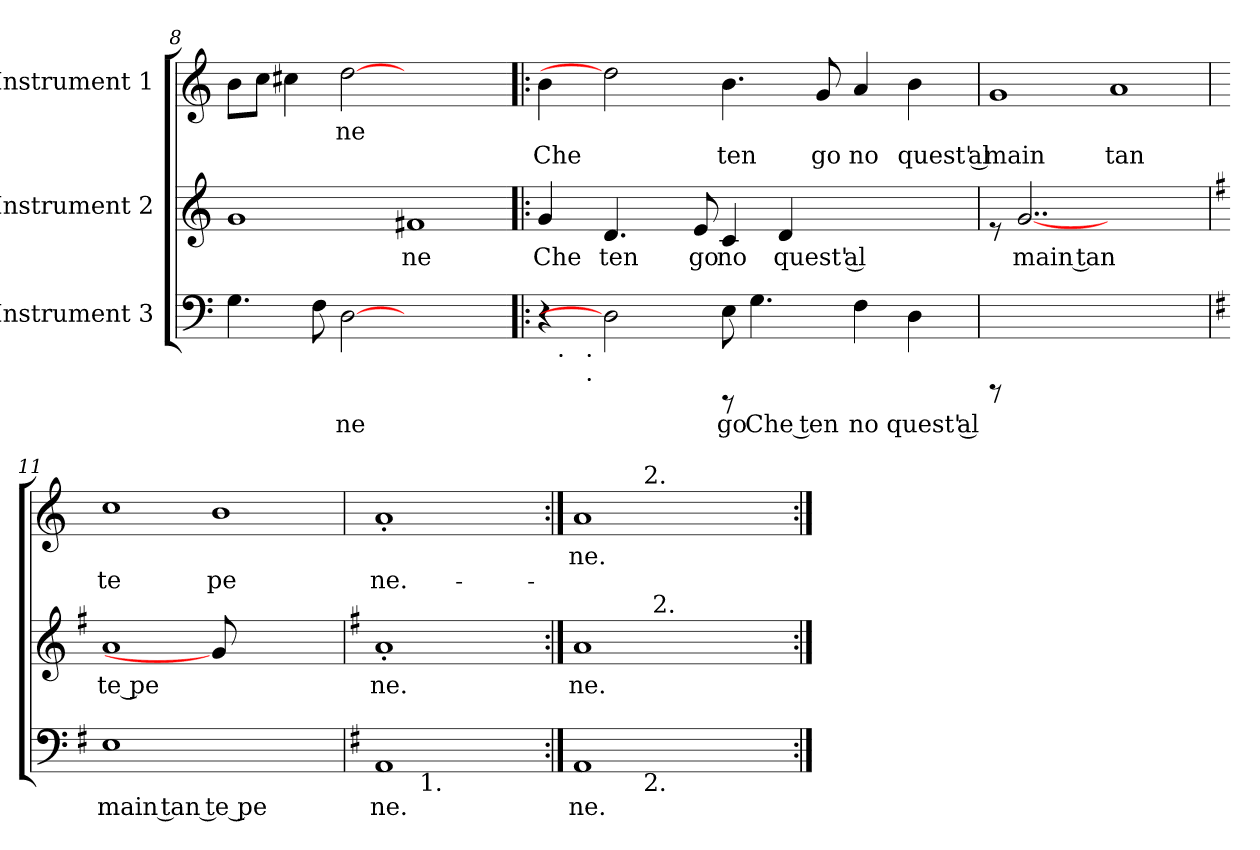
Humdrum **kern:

**kern	**text	**kern	**text	**kern	**text	**text
*part3	*part3	*part2	*part2	*part1	*part1	*part1
*staff3	*staff3	*staff2	*staff2	*staff1	*staff1	*staff1
*I"Instrument 3	*	*I"Instrument 2	*	*I"Instrument 1	*	*
*clefF4	*	*clefG2	*	*clefG2	*	*
*	*	*k[]	*	*	*	*
*	*	*C:	*	*	*	*
=8	=8	=8	=8	=8	=8	=8
4.G\	.	1g	.	8b\L	.	.
.	.	.	.	8cc\J	.	.
.	.	.	.	4cc#X\	.	.
8F\	.	.	.	.	.	.
!	!LO:LY:b:cj	!	!	!	!LO:LY:b:cj	!
[2D	ne	.	.	[2dd	ne	.
!	!	!	!LO:LY:b:cj	!	!	!
1ryy	.	1f#X	ne	1ryy	.	.
!!LO:LB:g=z
=9!|:	=9!|:	=9!|:	=9!|:	=9!|:	=9!|:	=9!|:
*^	*	*	*	*	*	*
!	!	!	!	!LO:LY:b:cj	!	!	!LO:LY:b:cj
*^	*^	*	*	*	*^	*	*
4r	2.ryy	16ryy	8.ryy	.	4g/	Che	4b\	4ryy	.	Che
!	!	!LO:TX:b:t=.	!	!	!	!	!	!	!	!
.	.	1ryy	.	.	.	.	.	.	.	.
!	!	!	!LO:TX:b:t=.	!	!	!	!	!	!	!
!	!	!	!LO:TX:b:t=.	!	!	!	!	!	!	!
.	.	.	1ryy	.	.	.	.	.	.	.
!	!	!	!	!	!	!LO:LY:b:cj	!	!	!	!
2D]	.	.	.	.	4.d/	ten	2dd]	8ryy	.	.
.	.	.	.	.	.	.	.	16ryy	.	.
.	.	.	.	.	.	.	.	64ryy	.	.
.	.	.	.	.	.	.	.	1ryy	.	.
!	!	!	!	!	!	!LO:LY:b:cj	!	!	!	!
.	.	.	.	.	8e/	go	.	.	.	.
!	!	!	!	!LO:LY:b:cj	!	!LO:LY:b:cj	!	!	!	!LO:LY:b:cj
8rAAAA	8E\	.	.	go	4c/	no	4.b\	.	.	ten
!	!	!	!	!LO:LY:b:rj	!	!	!	!	!	!
4.G\	2..ryy	.	.	Che ten	.	.	.	.	.	.
!	!	!	!	!	!	!LO:LY:b:cj	!	!	!	!
.	.	.	.	.	4d/	quest' al	.	.	.	.
.	.	2ryy	.	.	.	.	.	.	.	.
!	!	!	!	!	!	!	!	!	!	!LO:LY:b:cj
.	.	.	.	.	.	.	8g/	.	.	go
.	.	.	2ryy	.	.	.	.	.	.	.
!	!	!	!	!LO:LY:b:cj	!	!	!	!	!	!LO:LY:b:cj
4F\	.	.	.	no	2ryy	.	4a/	.	.	no
.	.	.	.	.	.	.	.	4ryy	.	.
!	!	!	!	!LO:LY:b:cj	!	!	!	!	!	!LO:LY:b:cj
4D\	.	.	.	quest' al	.	.	4b\	.	.	quest' al
.	.	8.ryy	.	.	.	.	.	.	.	.
.	.	.	16ryy	.	.	.	.	.	.	.
.	.	.	.	.	.	.	.	32.ryy	.	.
=10	=10	=10	=10	=10	=10	=10	=10	=10	=10	=10
!	!	!	!	!	!	!	!	!	!	!LO:LY:b:cj
*v	*v	*v	*v	*	*	*	*v	*v	*	*
8rCCC	.	8rd	.	1g	.	main
!	!	!	!LO:LY:b	!	!	!
1...ryy	.	[2..g	main tan	.	.	.
!	!	!	!	!	!	!LO:LY:b:cj
.	.	1ryy	.	1a	.	tan
=11	=11	=11	=11	=11	=11	=11
*k[f#]	*	*k[f#]	*	*	*	*
*G:	*	*G:	*	*	*	*
!	!LO:LY:b:rj	!	!LO:LY:b:rj	!	!	!LO:LY:b:cj
1E/	main tan te pe	1a	te pe	1cc	.	te
!	!	!	!	!	!	!LO:LY:b:cj
1ryy	.	8g]	.	1b	.	pe
.	.	2..ryy	.	.	.	.
=12	=12	=12	=12	=12	=12	=12
*	*	*k[f#]	*	*	*	*
*	*	*G:	*	*	*	*
!	!LO:LY:b:cj	!	!LO:LY:b:cj	!	!	!LO:LY:b:cj
*^	*	*	*	*	*	*
1AA	8..ryy	ne.	1a>'>	ne.	1a>'>	.	ne.-
!	!LO:TX:b:t=1.	!	!	!	!	!	!
.	2ryy	.	.	.	.	.	.
.	4ryy	.	.	.	.	.	.
.	32ryy	.	.	.	.	.	.
=13:|!	=13:|!	=13:|!	=13:|!	=13:|!	=13:|!	=13:|!	=13:|!
!	!	!LO:LY:b:cj	!	!LO:LY:b:cj	!	!LO:LY:b:cj	!
*	*	*	*^	*	*^	*	*
*	*	*	*	*	*	*	*^	*	*
1AA/	4ryy	ne.	1a/	4ryy	ne.	1a/	4ryy	4ryy	-ne.	.
.	32.ryy	.	.	16ryy	.	.	64ryy	32.ryy	.	.
.	.	.	.	.	.	.	2ryy	.	.	.
!	!	!	!	!	!	!	!	!LO:TX:a:t=2.	!	!
!	!LO:TX:b:t=2.	!	!	!	!	!	!	!	!	!
.	2ryy	.	.	.	.	.	.	2ryy	.	.
!	!	!	!	!LO:TX:a:t=2.	!	!	!	!	!	!
.	.	.	.	2ryy	.	.	.	.	.	.
.	.	.	.	.	.	.	8...ryy	.	.	.
.	8ryy	.	.	.	.	.	.	8ryy	.	.
.	.	.	.	8.ryy	.	.	.	.	.	.
.	16ryy	.	.	.	.	.	.	16ryy	.	.
.	64ryy	.	.	.	.	.	.	64ryy	.	.
*v	*v	*	*	*	*	*v	*v	*v	*	*
*	*	*v	*v	*	*	*	*
=:|!	=:|!	=:|!	=:|!	=:|!	=:|!	=:|!
*-	*-	*-	*-	*-	*-	*-
